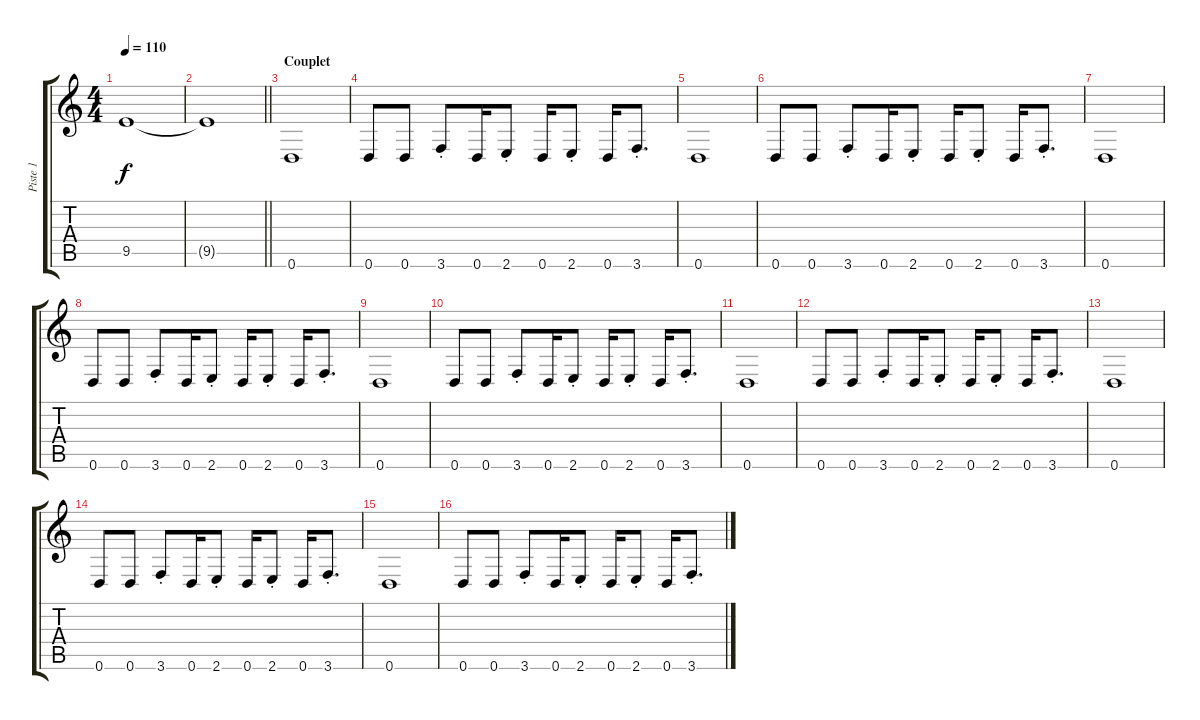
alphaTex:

\track ("Piste 1" "Piste 1") {instrument acousticguitarnylon}
\staff {score tabs}
\tuning (E4 B3 G3 D3 G2 D2) {hide}
\ts (4 4)
\tempo 110
\clef g2
\ks c
9.5.1{dy f} |
\barLineRight lightlight
9.5{t}.1 |
\section ("" "Couplet")
0.6.1 |
0.6.8 0.6.8 3.6{st}.8 0.6.16 2.6{st}.8 0.6.16 2.6{st}.8 0.6.16 3.6{st}.8{d} |
0.6.1 |
0.6.8 0.6.8 3.6{st}.8 0.6.16 2.6{st}.8 0.6.16 2.6{st}.8 0.6.16 3.6{st}.8{d} |
0.6.1 |
0.6.8 0.6.8 3.6{st}.8 0.6.16 2.6{st}.8 0.6.16 2.6{st}.8 0.6.16 3.6{st}.8{d} |
0.6.1 |
0.6.8 0.6.8 3.6{st}.8 0.6.16 2.6{st}.8 0.6.16 2.6{st}.8 0.6.16 3.6{st}.8{d} |
0.6.1 |
0.6.8 0.6.8 3.6{st}.8 0.6.16 2.6{st}.8 0.6.16 2.6{st}.8 0.6.16 3.6{st}.8{d} |
0.6.1 |
0.6.8 0.6.8 3.6{st}.8 0.6.16 2.6{st}.8 0.6.16 2.6{st}.8 0.6.16 3.6{st}.8{d} |
0.6.1 |
0.6.8 0.6.8 3.6{st}.8 0.6.16 2.6{st}.8 0.6.16 2.6{st}.8 0.6.16 3.6{st}.8{d}
